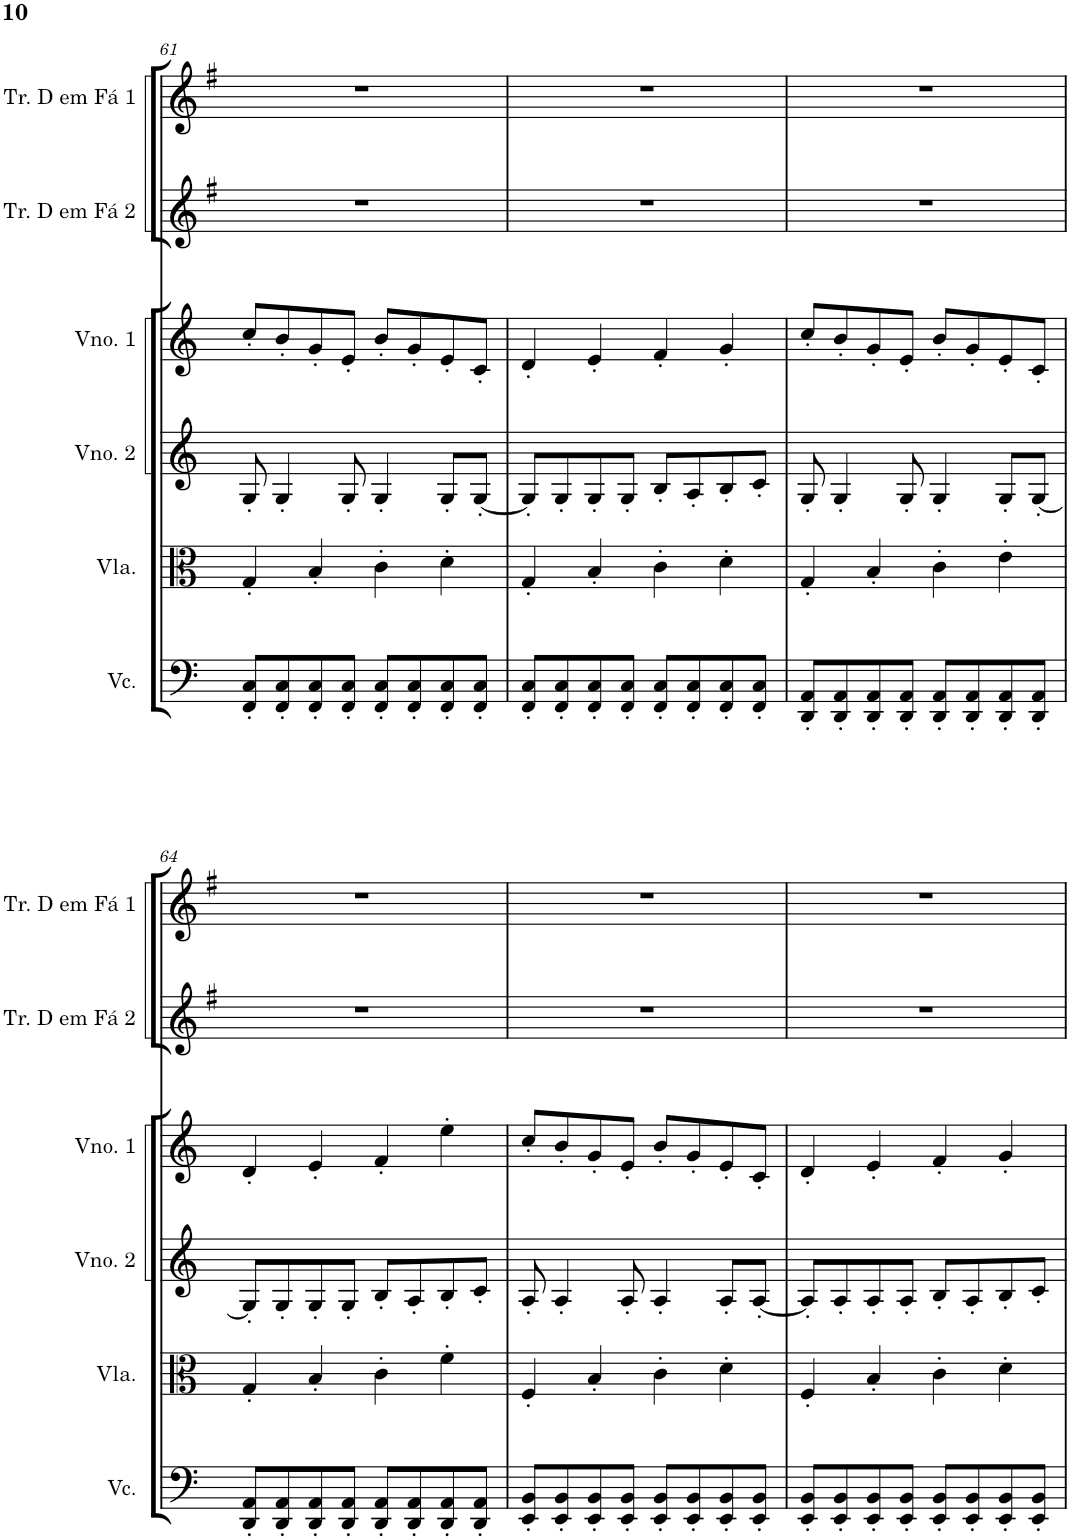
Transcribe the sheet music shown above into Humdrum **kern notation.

**kern	**kern	**kern	**kern	**kern	**kern
*part6	*part5	*part4	*part3	*part2	*part1
*staff6	*staff5	*staff4	*staff3	*staff2	*staff1
*I"Violoncelo	*I"Viola	*I"Violino 2	*I"Violino 1	*I"Trompa em Fá 2	*I"Trompa em Fá 1
*I'Vc.	*I'Vla.	*I'Vno. 2	*I'Vno. 1	*	*
!!LO:PB:g=z
*clefF4	*clefC3	*clefG2	*clefG2	*clefG2	*clefG2
*	*	*	*	*Trd4c7	*Trd4c7
*k[]	*k[]	*k[]	*k[]	*k[f#]	*k[f#]
*M4/4	*M4/4	*M4/4	*M4/4	*M4/4	*M4/4
=61	=61	=61	=61	=61	=61
8FF/' 8C/'L	4G'/	8G'/	8cc'/L	1r	1r
8FF/' 8C/'	.	4G'/	8b'/	.	.
8FF/' 8C/'	4B'/	.	8g'/	.	.
8FF/' 8C/'J	.	8G'/	8e'/J	.	.
8FF/' 8C/'L	4c'\	4G'/	8b'/L	.	.
8FF/' 8C/'	.	.	8g'/	.	.
8FF/' 8C/'	4d'\	8G'/L	8e'/	.	.
8FF/' 8C/'J	.	[8G'/J	8c'/J	.	.
=62	=62	=62	=62	=62	=62
8FF/' 8C/'L	4G'/	8G'/L]	4d'/	1r	1r
8FF/' 8C/'	.	8G'/	.	.	.
8FF/' 8C/'	4B'/	8G'/	4e'/	.	.
8FF/' 8C/'J	.	8G'/J	.	.	.
8FF/' 8C/'L	4c'\	8B'/L	4f'/	.	.
8FF/' 8C/'	.	8A'/	.	.	.
8FF/' 8C/'	4d'\	8B'/	4g'/	.	.
8FF/' 8C/'J	.	8c'/J	.	.	.
=63	=63	=63	=63	=63	=63
8DD/' 8AA/'L	4G'/	8G'/	8cc'/L	1r	1r
8DD/' 8AA/'	.	4G'/	8b'/	.	.
8DD/' 8AA/'	4B'/	.	8g'/	.	.
8DD/' 8AA/'J	.	8G'/	8e'/J	.	.
8DD/' 8AA/'L	4c'\	4G'/	8b'/L	.	.
8DD/' 8AA/'	.	.	8g'/	.	.
8DD/' 8AA/'	4e'\	8G'/L	8e'/	.	.
8DD/' 8AA/'J	.	[8G'/J	8c'/J	.	.
!!LO:LB:g=z
=64	=64	=64	=64	=64	=64
8DD/' 8AA/'L	4G'/	8G'/L]	4d'/	1r	1r
8DD/' 8AA/'	.	8G'/	.	.	.
8DD/' 8AA/'	4B'/	8G'/	4e'/	.	.
8DD/' 8AA/'J	.	8G'/J	.	.	.
8DD/' 8AA/'L	4c'\	8B'/L	4f'/	.	.
8DD/' 8AA/'	.	8A'/	.	.	.
8DD/' 8AA/'	4f'\	8B'/	4ee'\	.	.
8DD/' 8AA/'J	.	8c'/J	.	.	.
=65	=65	=65	=65	=65	=65
8EE/' 8BB/'L	4F'/	8A'/	8cc'/L	1r	1r
8EE/' 8BB/'	.	4A'/	8b'/	.	.
8EE/' 8BB/'	4B'/	.	8g'/	.	.
8EE/' 8BB/'J	.	8A'/	8e'/J	.	.
8EE/' 8BB/'L	4c'\	4A'/	8b'/L	.	.
8EE/' 8BB/'	.	.	8g'/	.	.
8EE/' 8BB/'	4d'\	8A'/L	8e'/	.	.
8EE/' 8BB/'J	.	[8A'/J	8c'/J	.	.
=66	=66	=66	=66	=66	=66
8EE/' 8BB/'L	4F'/	8A'/L]	4d'/	1r	1r
8EE/' 8BB/'	.	8A'/	.	.	.
8EE/' 8BB/'	4B'/	8A'/	4e'/	.	.
8EE/' 8BB/'J	.	8A'/J	.	.	.
8EE/' 8BB/'L	4c'\	8B'/L	4f'/	.	.
8EE/' 8BB/'	.	8A'/	.	.	.
8EE/' 8BB/'	4d'\	8B'/	4g'/	.	.
8EE/' 8BB/'J	.	8c'/J	.	.	.
=	=	=	=	=	=
*-	*-	*-	*-	*-	*-
